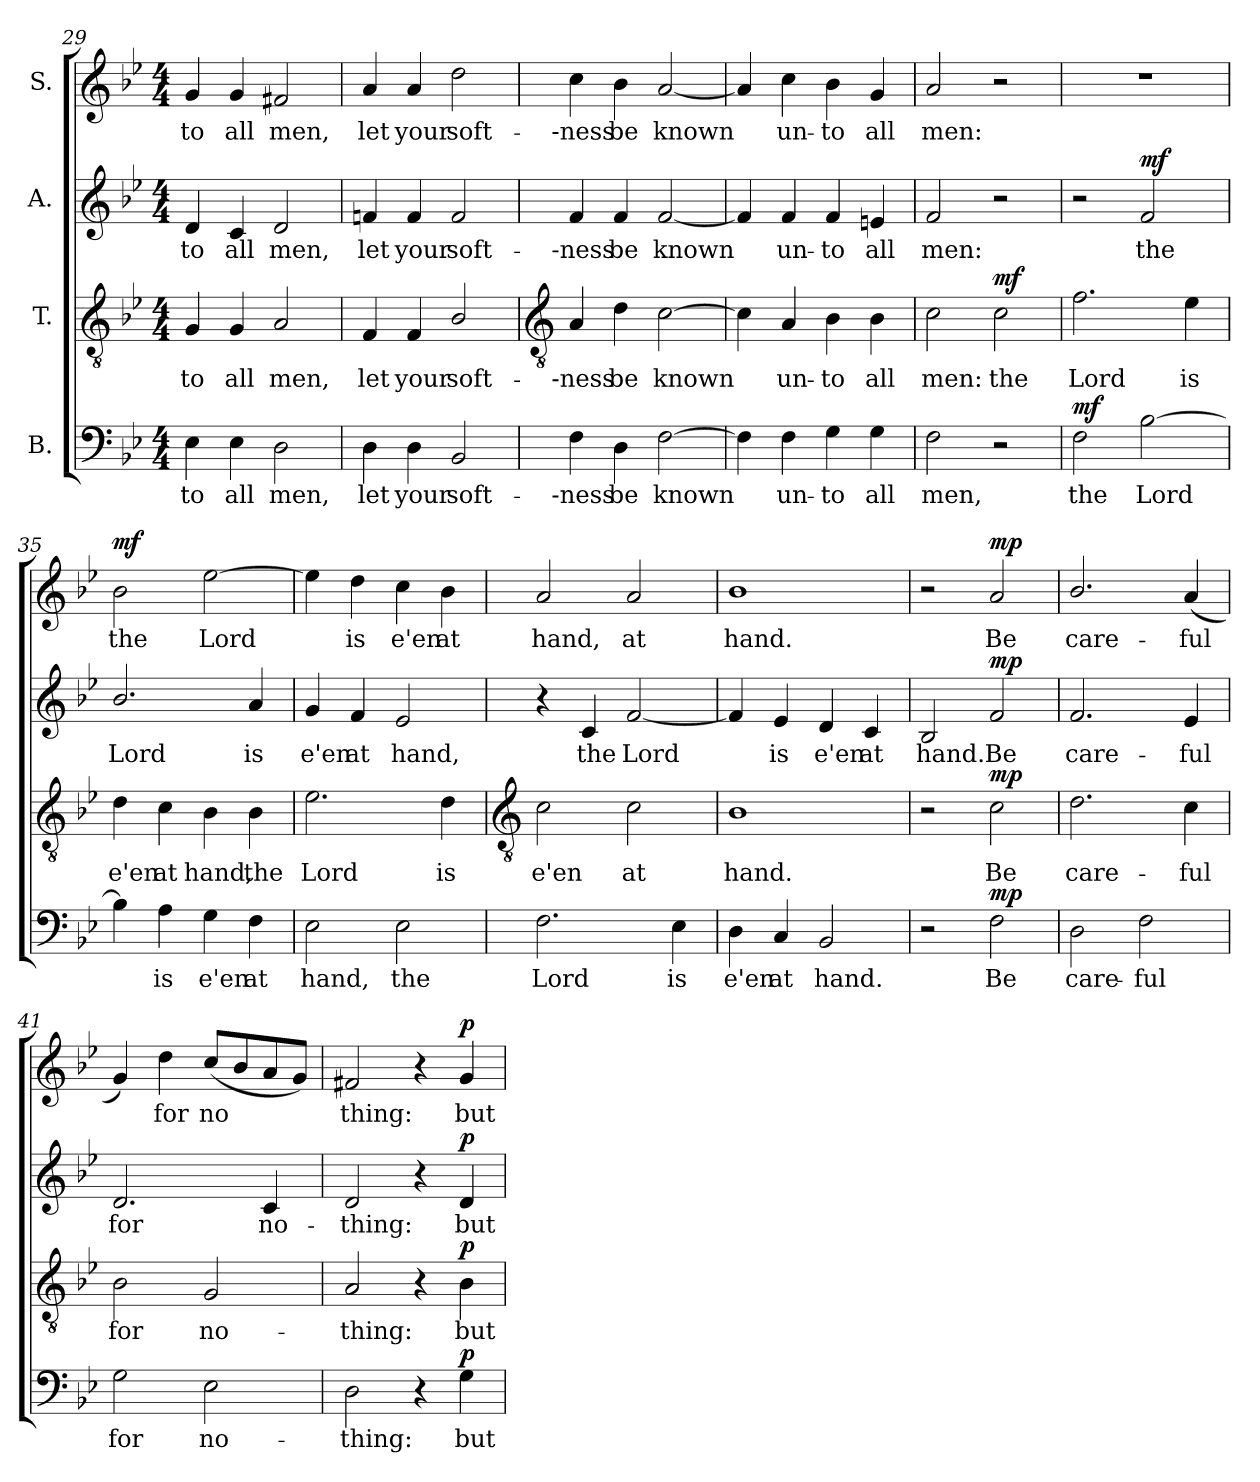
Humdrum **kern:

**kern	**text	**dynam	**kern	**text	**dynam	**kern	**text	**dynam	**kern	**text	**dynam
*part4	*part4	*part4	*part3	*part3	*part3	*part2	*part2	*part2	*part1	*part1	*part1
*staff4	*staff4	*staff4	*staff3	*staff3	*staff3	*staff2	*staff2	*staff2	*staff1	*staff1	*staff1
*I"B.	*	*	*I"T.	*	*	*I"A.	*	*	*I"S.	*	*
*clefF4	*	*	*clefGv2	*	*	*clefG2	*	*	*clefG2	*	*
*k[b-e-]	*	*	*k[b-e-]	*	*	*k[b-e-]	*	*	*k[b-e-]	*	*
*B-:	*	*	*B-:	*	*	*B-:	*	*	*B-:	*	*
*M4/4	*	*	*M4/4	*	*	*M4/4	*	*	*M4/4	*	*
=29	=29	=29	=29	=29	=29	=29	=29	=29	=29	=29	=29
!	!LO:LY:b	!	!	!LO:LY:b	!	!	!LO:LY:b	!	!	!LO:LY:b	!
4E-	-to	.	4G	-to	.	4d	-to	.	4g	-to	.
!	!LO:LY:b	!	!	!LO:LY:b	!	!	!LO:LY:b	!	!	!LO:LY:b	!
4E-	all	.	4G	all	.	4c	all	.	4g	all	.
!	!LO:LY:b	!	!	!LO:LY:b	!	!	!LO:LY:b	!	!	!LO:LY:b	!
2D	men,	.	2A	men,	.	2d	men,	.	2f#X	men,	.
=30	=30	=30	=30	=30	=30	=30	=30	=30	=30	=30	=30
!	!LO:LY:b	!	!	!LO:LY:b	!	!	!LO:LY:b	!	!	!LO:LY:b	!
4D	let	.	4F	let	.	4fn	let	.	4a	let	.
!	!LO:LY:b	!	!	!LO:LY:b	!	!	!LO:LY:b	!	!	!LO:LY:b	!
4D	your	.	4F	your	.	4f	your	.	4a	your	.
!	!LO:LY:b	!	!	!LO:LY:b	!	!	!LO:LY:b	!	!	!LO:LY:b	!
2BB-	soft-	.	2B-/	soft-	.	2f	soft-	.	2dd	soft-	.
!!LO:LB:g=z
=31	=31	=31	=31	=31	=31	=31	=31	=31	=31	=31	=31
*	*	*	*clefGv2	*	*	*	*	*	*	*	*
!	!LO:LY:b	!	!	!LO:LY:b	!	!	!LO:LY:b	!	!	!LO:LY:b	!
4F	--ness	.	4A	--ness	.	4f	--ness	.	4cc	--ness	.
!	!LO:LY:b	!	!	!LO:LY:b	!	!	!LO:LY:b	!	!	!LO:LY:b	!
4D	be	.	4d	be	.	4f	be	.	4b-	be	.
!	!LO:LY:b	!	!	!LO:LY:b	!	!	!LO:LY:b	!	!	!LO:LY:b	!
[2F	known	.	[2c	known	.	[2f	known	.	[2a	known	.
=32	=32	=32	=32	=32	=32	=32	=32	=32	=32	=32	=32
4F]	.	.	4c]	.	.	4f]	.	.	4a]	.	.
!	!LO:LY:b	!	!	!LO:LY:b	!	!	!LO:LY:b	!	!	!LO:LY:b	!
4F	un-	.	4A	un-	.	4f	un-	.	4cc	un-	.
!	!LO:LY:b	!	!	!LO:LY:b	!	!	!LO:LY:b	!	!	!LO:LY:b	!
4G	-to	.	4B-	-to	.	4f	-to	.	4b-	-to	.
!	!LO:LY:b	!	!	!LO:LY:b	!	!	!LO:LY:b	!	!	!LO:LY:b	!
4G	all	.	4B-	all	.	4en	all	.	4g	all	.
=33	=33	=33	=33	=33	=33	=33	=33	=33	=33	=33	=33
!	!LO:LY:b	!	!	!LO:LY:b	!	!	!LO:LY:b	!	!	!LO:LY:b	!
2F	men,	.	2c	men:	.	2f	men:	.	2a	men:	.
!	!	!	!	!LO:LY:b	!LO:DY:a	!	!	!	!	!	!
2r	.	.	2c	the	mf	2r	.	.	2r	.	.
=34	=34	=34	=34	=34	=34	=34	=34	=34	=34	=34	=34
!	!LO:LY:b	!LO:DY:a	!	!LO:LY:b	!	!	!	!	!	!	!
2F	the	mf	2.f	Lord	.	2r	.	.	1r	.	.
!	!LO:LY:b	!	!	!	!	!	!LO:LY:b	!LO:DY:a	!	!	!
[2B-	Lord	.	.	.	.	2f	the	mf	.	.	.
!	!	!	!	!LO:LY:b	!	!	!	!	!	!	!
.	.	.	4e-	is	.	.	.	.	.	.	.
=35	=35	=35	=35	=35	=35	=35	=35	=35	=35	=35	=35
!	!	!	!	!LO:LY:b	!	!	!LO:LY:b	!	!	!LO:LY:b	!LO:DY:a
4B-]	.	.	4d	e'en	.	2.b-/	Lord	.	2b-	the	mf
!	!LO:LY:b	!	!	!LO:LY:b	!	!	!	!	!	!	!
4A	is	.	4c	at	.	.	.	.	.	.	.
!	!LO:LY:b	!	!	!LO:LY:b	!	!	!	!	!	!LO:LY:b	!
4G	e'en	.	4B-	hand,	.	.	.	.	[2ee-	Lord	.
!	!LO:LY:b	!	!	!LO:LY:b	!	!	!LO:LY:b	!	!	!	!
4F	at	.	4B-	the	.	4a	is	.	.	.	.
=36	=36	=36	=36	=36	=36	=36	=36	=36	=36	=36	=36
!	!LO:LY:b	!	!	!LO:LY:b	!	!	!LO:LY:b	!	!	!	!
2E-	hand,	.	2.e-	Lord	.	4g	e'en	.	4ee-]	.	.
!	!	!	!	!	!	!	!LO:LY:b	!	!	!LO:LY:b	!
.	.	.	.	.	.	4f	at	.	4dd	is	.
!	!LO:LY:b	!	!	!	!	!	!LO:LY:b	!	!	!LO:LY:b	!
2E-	the	.	.	.	.	2e-	hand,	.	4cc	e'en	.
!	!	!	!	!LO:LY:b	!	!	!	!	!	!LO:LY:b	!
.	.	.	4d	is	.	.	.	.	4b-	at	.
!!LO:LB:g=z
=37	=37	=37	=37	=37	=37	=37	=37	=37	=37	=37	=37
*	*	*	*clefGv2	*	*	*	*	*	*	*	*
!	!LO:LY:b	!	!	!LO:LY:b	!	!	!	!	!	!LO:LY:b	!
2.F	Lord	.	2c	e'en	.	4r	.	.	2a	hand,	.
!	!	!	!	!	!	!	!LO:LY:b	!	!	!	!
.	.	.	.	.	.	4c	the	.	.	.	.
!	!	!	!	!LO:LY:b	!	!	!LO:LY:b	!	!	!LO:LY:b	!
.	.	.	2c	at	.	[2f	Lord	.	2a	at	.
!	!LO:LY:b	!	!	!	!	!	!	!	!	!	!
4E-	is	.	.	.	.	.	.	.	.	.	.
=38	=38	=38	=38	=38	=38	=38	=38	=38	=38	=38	=38
!	!LO:LY:b	!	!	!LO:LY:b	!	!	!	!	!	!LO:LY:b	!
4D	e'en	.	1B-	hand.	.	4f]	.	.	1b-	hand.	.
!	!LO:LY:b	!	!	!	!	!	!LO:LY:b	!	!	!	!
4C	at	.	.	.	.	4e-	is	.	.	.	.
!	!LO:LY:b	!	!	!	!	!	!LO:LY:b	!	!	!	!
2BB-	hand.	.	.	.	.	4d	e'en	.	.	.	.
!	!	!	!	!	!	!	!LO:LY:b	!	!	!	!
.	.	.	.	.	.	4c	at	.	.	.	.
=39	=39	=39	=39	=39	=39	=39	=39	=39	=39	=39	=39
!	!	!	!	!	!	!	!LO:LY:b	!	!	!	!
2r	.	.	2r	.	.	2B-	hand.	.	2r	.	.
!	!LO:LY:b	!LO:DY:a	!	!LO:LY:b	!LO:DY:a	!	!LO:LY:b	!LO:DY:a	!	!LO:LY:b	!LO:DY:a
2F	Be	mp	2c	Be	mp	2f	Be	mp	2a	Be	mp
=40	=40	=40	=40	=40	=40	=40	=40	=40	=40	=40	=40
!	!LO:LY:b	!	!	!LO:LY:b	!	!	!LO:LY:b	!	!	!LO:LY:b	!
2D	care-	.	2.d	care-	.	2.f	care-	.	2.b-/	care-	.
!	!LO:LY:b	!	!	!	!	!	!	!	!	!	!
2F	-ful	.	.	.	.	.	.	.	.	.	.
!	!	!	!	!LO:LY:b	!	!	!LO:LY:b	!	!	!LO:LY:b	!
.	.	.	4c	-ful	.	4e-	-ful	.	(<4a	-ful	.
=41	=41	=41	=41	=41	=41	=41	=41	=41	=41	=41	=41
!	!LO:LY:b	!	!	!LO:LY:b	!	!	!LO:LY:b	!	!	!	!
2G	for	.	2B-	for	.	2.d	for	.	4g)	.	.
!	!	!	!	!	!	!	!	!	!	!LO:LY:b	!
.	.	.	.	.	.	.	.	.	4dd	for	.
!	!LO:LY:b	!	!	!LO:LY:b	!	!	!	!	!	!LO:LY:b	!
2E-	no-	.	2G	no-	.	.	.	.	(<8ccL	no	.
.	.	.	.	.	.	.	.	.	8b-	.	.
!	!	!	!	!	!	!	!LO:LY:b	!	!	!	!
.	.	.	.	.	.	4c	no-	.	8a	.	.
.	.	.	.	.	.	.	.	.	8gJ)	.	.
=42	=42	=42	=42	=42	=42	=42	=42	=42	=42	=42	=42
!	!LO:LY:b	!	!	!LO:LY:b	!	!	!LO:LY:b	!	!	!LO:LY:b	!
2D	-thing:	.	2A	-thing:	.	2d	-thing:	.	2f#X	thing:	.
4r	.	.	4r	.	.	4r	.	.	4r	.	.
!	!LO:LY:b	!LO:DY:a	!	!LO:LY:b	!LO:DY:a	!	!LO:LY:b	!LO:DY:a	!	!LO:LY:b	!LO:DY:a
4G	but	p	4B-	but	p	4d	but	p	4g	but	p
=	=	=	=	=	=	=	=	=	=	=	=
*-	*-	*-	*-	*-	*-	*-	*-	*-	*-	*-	*-
